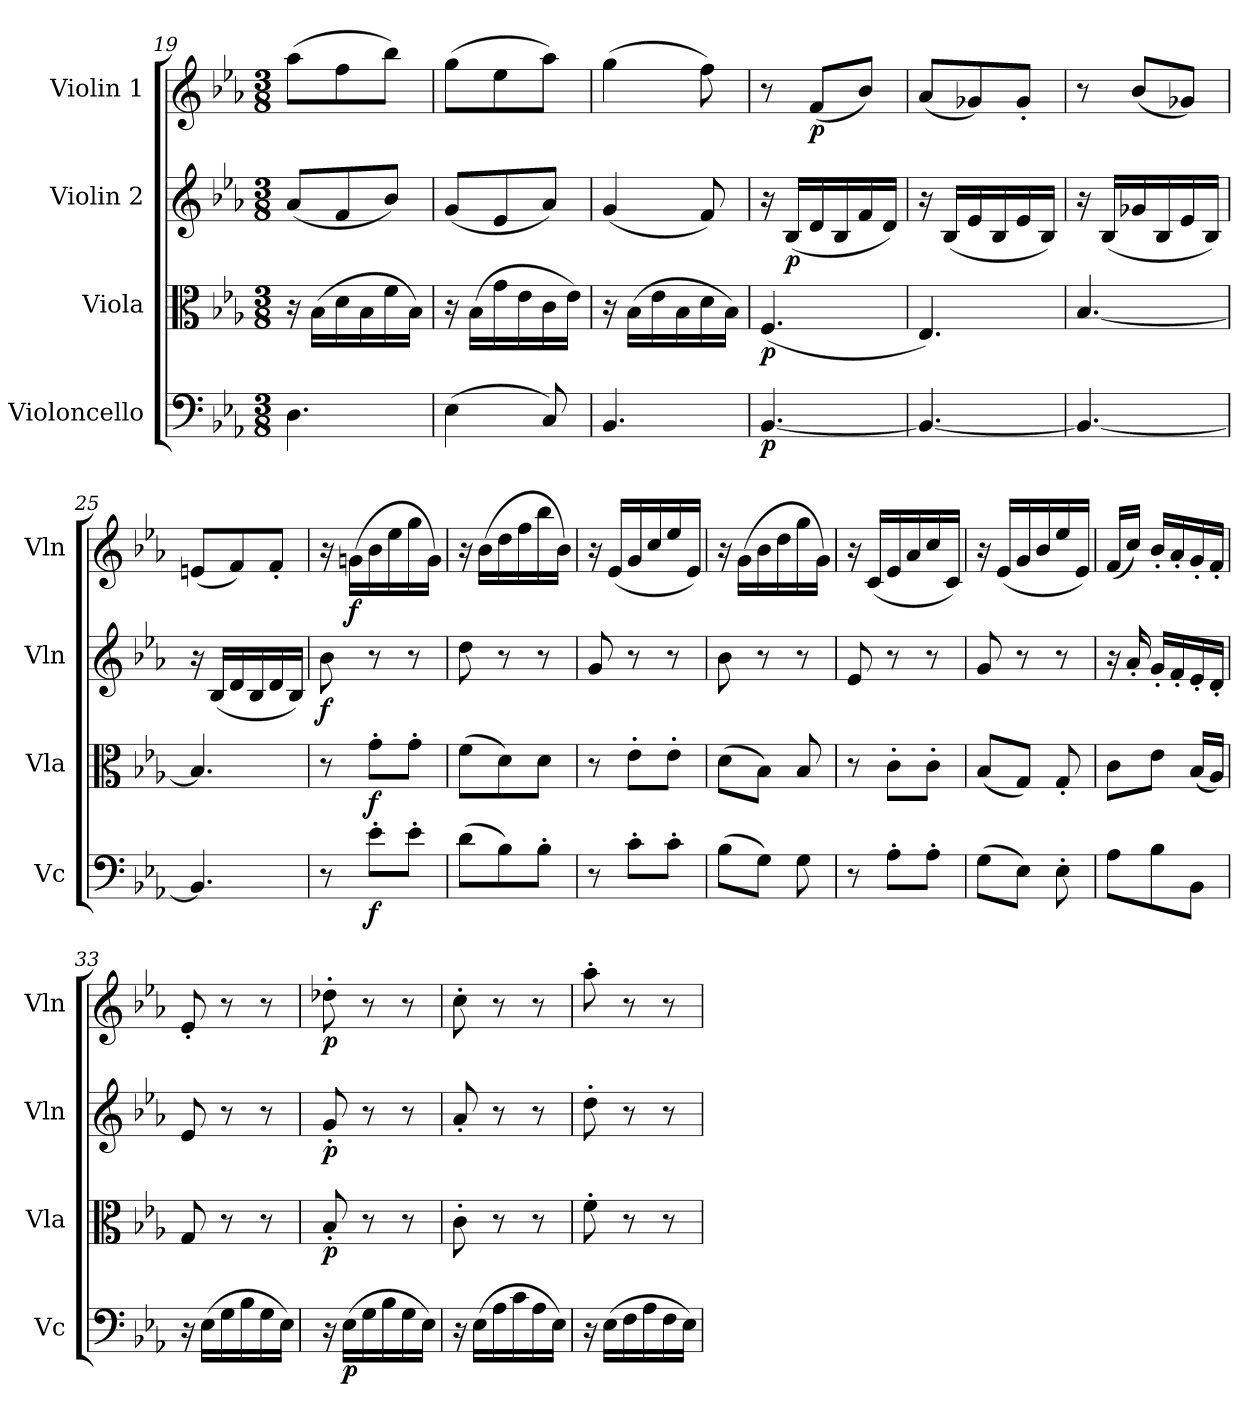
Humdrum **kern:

**kern	**dynam	**kern	**dynam	**kern	**dynam	**kern	**dynam
*part4	*part4	*part3	*part3	*part2	*part2	*part1	*part1
*staff4	*staff4	*staff3	*staff3	*staff2	*staff2	*staff1	*staff1
*I"Violoncello	*	*I"Viola	*	*I"Violin 2	*	*I"Violin 1	*
*I'Vc	*	*I'Vla	*	*I'Vln	*	*I'Vln	*
*clefF4	*	*clefC3	*	*clefG2	*	*clefG2	*
*k[b-e-a-]	*	*k[b-e-a-]	*	*k[b-e-a-]	*	*k[b-e-a-]	*
*M3/8	*	*M3/8	*	*M3/8	*	*M3/8	*
=19	=19	=19	=19	=19	=19	=19	=19
4.D\	.	16r	.	(8a-/L	.	(8aa-\L	.
.	.	(16B-\LL	.	.	.	.	.
.	.	16d\	.	8f/	.	8ff\	.
.	.	16B-\	.	.	.	.	.
.	.	16f\	.	8b-/J)	.	8bb-\J)	.
.	.	16B-\JJ)	.	.	.	.	.
!!LO:LB:g=z
=20	=20	=20	=20	=20	=20	=20	=20
(4E-\	.	16r	.	(8g/L	.	(8gg\L	.
.	.	(16B-\LL	.	.	.	.	.
.	.	16g\	.	8e-/	.	8ee-\	.
.	.	16e-\	.	.	.	.	.
8C/)	.	16c\	.	8a-/J)	.	8aa-\J)	.
.	.	16e-\JJ)	.	.	.	.	.
=21	=21	=21	=21	=21	=21	=21	=21
4.BB-/	.	16r	.	(4g/	.	(4gg\	.
.	.	(16B-\LL	.	.	.	.	.
.	.	16e-\	.	.	.	.	.
.	.	16B-\	.	.	.	.	.
.	.	16d\	.	8f/)	.	8ff\)	.
.	.	16B-\JJ)	.	.	.	.	.
=22	=22	=22	=22	=22	=22	=22	=22
!	!LO:DY:b	!	!LO:DY:b	!	!	!	!
[4.BB-/	p	(4.F/	p	16r	.	8r	.
!	!	!	!	!	!LO:DY:b	!	!
.	.	.	.	(16B-/LL	p	.	.
!	!	!	!	!	!	!	!LO:DY:b
.	.	.	.	16d/	.	(8f/L	p
.	.	.	.	16B-/	.	.	.
.	.	.	.	16f/	.	8b-/J)	.
.	.	.	.	16d/JJ)	.	.	.
=23	=23	=23	=23	=23	=23	=23	=23
4.BB-/_	.	4.E-/)	.	16r	.	(8a-/L	.
.	.	.	.	(16B-/LL	.	.	.
.	.	.	.	16e-/	.	8g-X/)	.
.	.	.	.	16B-/	.	.	.
.	.	.	.	16e-/	.	8g-'/J	.
.	.	.	.	16B-/JJ)	.	.	.
=24	=24	=24	=24	=24	=24	=24	=24
4.BB-/_	.	[4.B-/	.	16r	.	8r	.
.	.	.	.	(16B-/LL	.	.	.
.	.	.	.	16g-X/	.	(8b-/L	.
.	.	.	.	16B-/	.	.	.
.	.	.	.	16e-/	.	8g-X/J)	.
.	.	.	.	16B-/JJ)	.	.	.
=25	=25	=25	=25	=25	=25	=25	=25
4.BB-/]	.	4.B-/]	.	16r	.	(8en/L	.
.	.	.	.	(16B-/LL	.	.	.
.	.	.	.	16d/	.	8f/)	.
.	.	.	.	16B-/	.	.	.
.	.	.	.	16d/	.	8f'/J	.
.	.	.	.	16B-/JJ)	.	.	.
!!LO:PB:g=z
=26	=26	=26	=26	=26	=26	=26	=26
!	!	!	!	!	!LO:DY:b	!	!
8r	.	8r	.	8b-\	f	16r	.
!	!	!	!	!	!	!	!LO:DY:b
.	.	.	.	.	.	(16gn\LL	f
!	!LO:DY:b	!	!LO:DY:b	!	!	!	!
8e-'\L	f	8g'\L	f	8r	.	16b-\	.
.	.	.	.	.	.	16ee-\	.
8e-'\J	.	8g'\J	.	8r	.	16gg\	.
.	.	.	.	.	.	16g\JJ)	.
=27	=27	=27	=27	=27	=27	=27	=27
(8d\L	.	(8f\L	.	8dd\	.	16r	.
.	.	.	.	.	.	(16b-\LL	.
8B-\)	.	8d\)	.	8r	.	16dd\	.
.	.	.	.	.	.	16ff\	.
8B-'\J	.	8d\J	.	8r	.	16bb-\	.
.	.	.	.	.	.	16b-\JJ)	.
=28	=28	=28	=28	=28	=28	=28	=28
8r	.	8r	.	8g/	.	16r	.
.	.	.	.	.	.	(16e-/LL	.
8c'\L	.	8e-'\L	.	8r	.	16g/	.
.	.	.	.	.	.	16cc/	.
8c'\J	.	8e-'\J	.	8r	.	16ee-/	.
.	.	.	.	.	.	16e-/JJ)	.
=29	=29	=29	=29	=29	=29	=29	=29
(8B-\L	.	(8d\L	.	8b-\	.	16r	.
.	.	.	.	.	.	(16g\LL	.
8G\J)	.	8B-\J)	.	8r	.	16b-\	.
.	.	.	.	.	.	16dd\	.
8G\	.	8B-/	.	8r	.	16gg\	.
.	.	.	.	.	.	16g\JJ)	.
!!LO:LB:g=z
=30	=30	=30	=30	=30	=30	=30	=30
8r	.	8r	.	8e-/	.	16r	.
.	.	.	.	.	.	(16c/LL	.
8A-'\L	.	8c'\L	.	8r	.	16e-/	.
.	.	.	.	.	.	16a-/	.
8A-'\J	.	8c'\J	.	8r	.	16cc/	.
.	.	.	.	.	.	16c/JJ)	.
=31	=31	=31	=31	=31	=31	=31	=31
(8G\L	.	(8B-/L	.	8g/	.	16r	.
.	.	.	.	.	.	(16e-/LL	.
8E-\J)	.	8G/J)	.	8r	.	16g/	.
.	.	.	.	.	.	16b-/	.
8E-'\	.	8G'/	.	8r	.	16ee-/	.
.	.	.	.	.	.	16e-/JJ)	.
=32	=32	=32	=32	=32	=32	=32	=32
8A-\L	.	8c\L	.	16r	.	(16f/LL	.
.	.	.	.	16a-'/	.	16cc/JJ)	.
8B-\	.	8e-\J	.	16g'/LL	.	16b-'/LL	.
.	.	.	.	16f'/	.	16a-'/	.
8BB-\J	.	(16B-/LL	.	16e-'/	.	16g'/	.
.	.	16A-/JJ)	.	16d'/JJ	.	16f'/JJ	.
=33	=33	=33	=33	=33	=33	=33	=33
16r	.	8G/	.	8e-/	.	8e-'/	.
(16E-\LL	.	.	.	.	.	.	.
16G\	.	8r	.	8r	.	8r	.
16B-\	.	.	.	.	.	.	.
16G\	.	8r	.	8r	.	8r	.
16E-\JJ)	.	.	.	.	.	.	.
=34	=34	=34	=34	=34	=34	=34	=34
!	!	!	!LO:DY:b	!	!LO:DY:b	!	!LO:DY:b
16r	.	8B-'/	p	8g'/	p	8dd-X'\	p
!	!LO:DY:b	!	!	!	!	!	!
(16E-\LL	p	.	.	.	.	.	.
16G\	.	8r	.	8r	.	8r	.
16B-\	.	.	.	.	.	.	.
16G\	.	8r	.	8r	.	8r	.
16E-\JJ)	.	.	.	.	.	.	.
=35	=35	=35	=35	=35	=35	=35	=35
16r	.	8c'\	.	8a-'/	.	8cc'\	.
(16E-\LL	.	.	.	.	.	.	.
16A-\	.	8r	.	8r	.	8r	.
16c\	.	.	.	.	.	.	.
16A-\	.	8r	.	8r	.	8r	.
16E-\JJ)	.	.	.	.	.	.	.
!!LO:LB:g=z
=36	=36	=36	=36	=36	=36	=36	=36
16r	.	8f'\	.	8dd'\	.	8aa-'\	.
(16E-\LL	.	.	.	.	.	.	.
16F\	.	8r	.	8r	.	8r	.
16A-\	.	.	.	.	.	.	.
16F\	.	8r	.	8r	.	8r	.
16E-\JJ)	.	.	.	.	.	.	.
=	=	=	=	=	=	=	=
*-	*-	*-	*-	*-	*-	*-	*-
